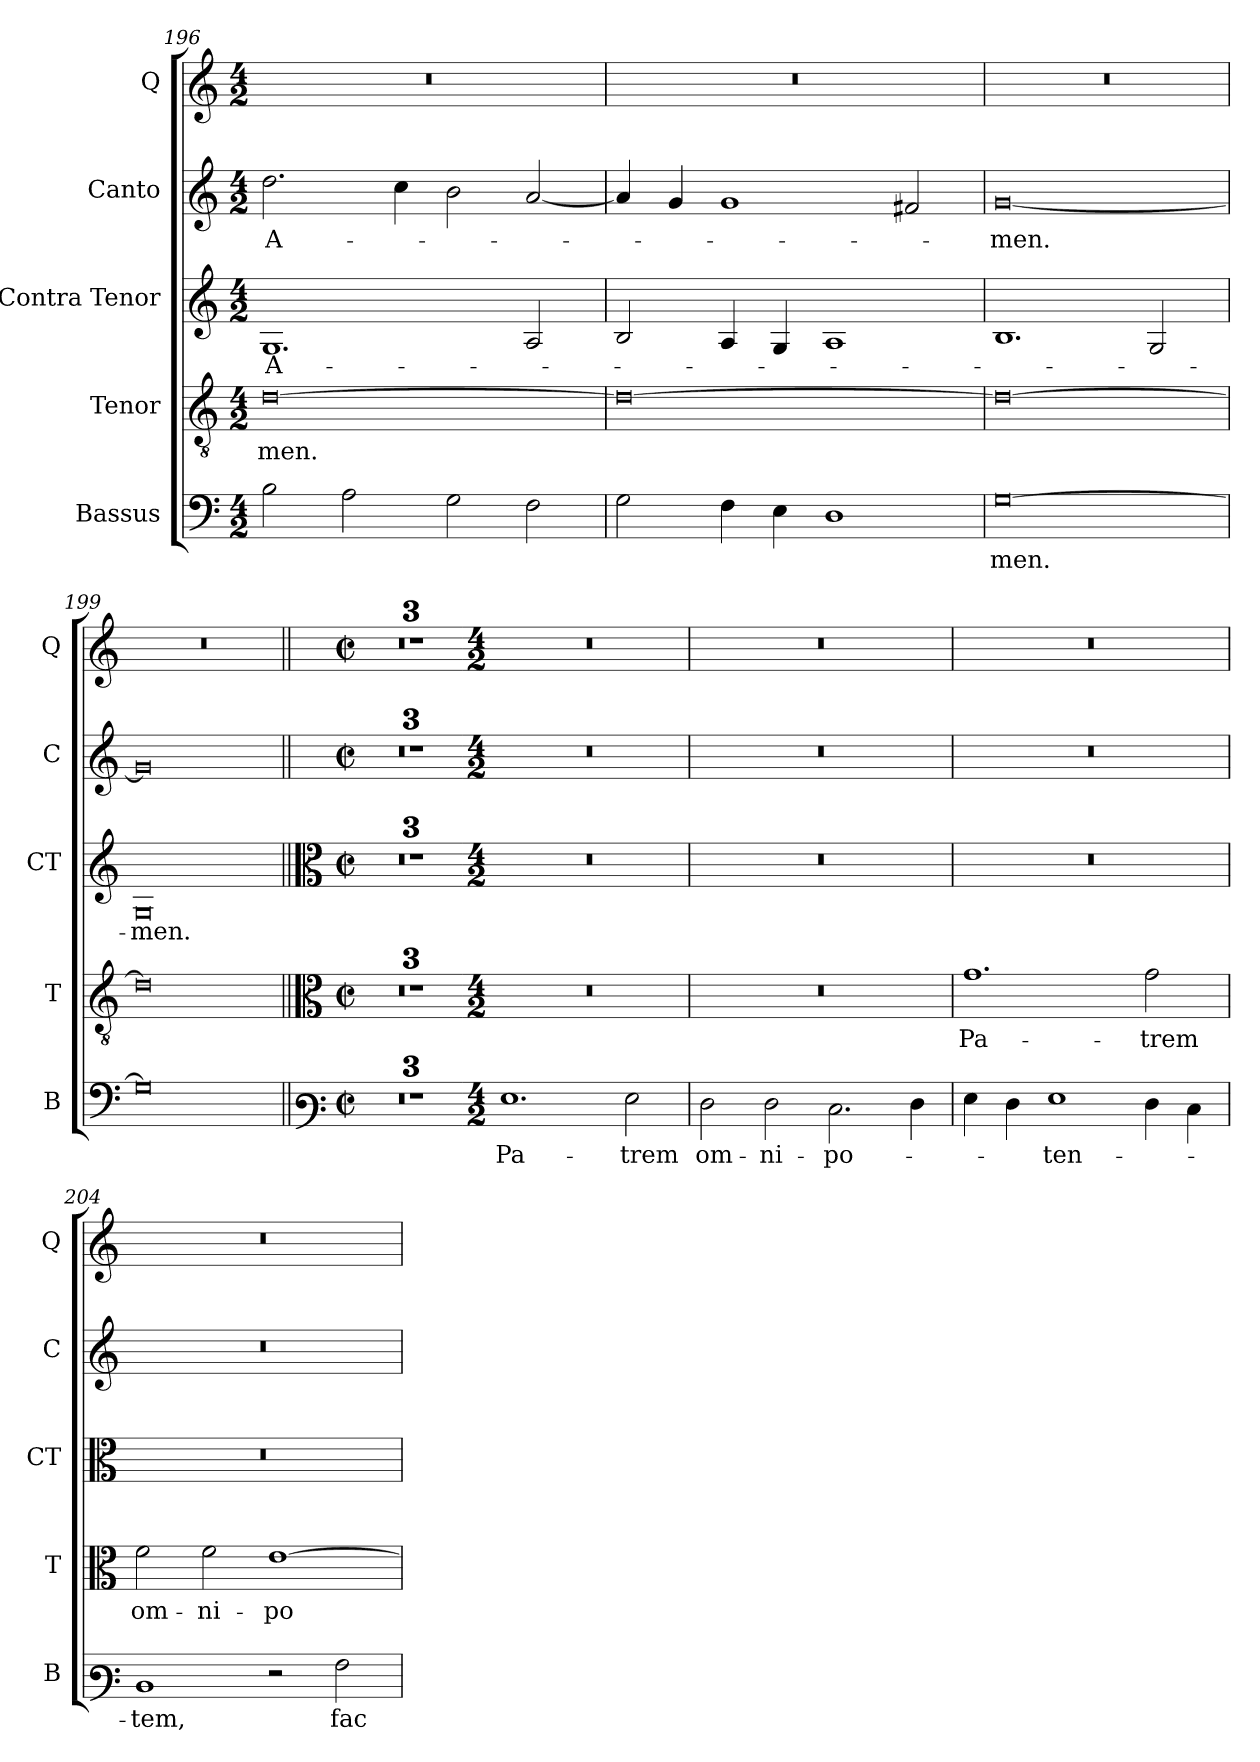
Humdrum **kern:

**kern	**text	**kern	**text	**kern	**text	**kern	**text	**kern
*part5	*part5	*part4	*part4	*part3	*part3	*part2	*part2	*part1
*staff5	*staff5	*staff4	*staff4	*staff3	*staff3	*staff2	*staff2	*staff1
*I"Bassus	*	*I"Tenor	*	*I"Contra Tenor	*	*I"Canto	*	*I"Q
*I'B	*	*I'T	*	*I'CT	*	*I'C	*	*I'Q
*clefF4	*	*clefGv2	*	*clefG2	*	*clefG2	*	*clefG2
*k[]	*	*k[]	*	*k[]	*	*k[]	*	*k[]
*C:	*	*C:	*	*C:	*	*C:	*	*C:
*M4/2	*	*M4/2	*	*M4/2	*	*M4/2	*	*M4/2
=196	=196	=196	=196	=196	=196	=196	=196	=196
!	!	!	!LO:LY:b	!	!	!	!	!
!	!	!	!	!	!LO:LY:b	!	!	!
!	!	!	!	!	!	!	!LO:LY:b	!
2B\	.	[0d	-men.	1.G	A-	2.dd\	A-	0r
2A\	.	.	.	.	.	.	.	.
.	.	.	.	.	.	4cc\	.	.
2G\	.	.	.	.	.	2b\	.	.
2F\	.	.	.	2A/	.	[2a/	.	.
=197	=197	=197	=197	=197	=197	=197	=197	=197
2G\	.	0d_	.	2B/	.	4a/]	.	0r
.	.	.	.	.	.	4g/	.	.
4F\	.	.	.	4A/	.	1g	.	.
4E\	.	.	.	4G/	.	.	.	.
1D	.	.	.	1A	.	.	.	.
.	.	.	.	.	.	2f#X/	.	.
=198	=198	=198	=198	=198	=198	=198	=198	=198
!	!LO:LY:b	!	!	!	!	!	!	!
!	!	!	!	!	!	!	!LO:LY:b	!
[0G	-men.	0d_	.	1.B	.	[0g	-men.	0r
.	.	.	.	2G/	.	.	.	.
=199	=199	=199	=199	=199	=199	=199	=199	=199
!	!	!	!	!	!LO:LY:b	!	!	!
0G]	.	0d]	.	0G	-men.	0g]	.	0r
!!LO:PB:g=z
=199X4||	=199X4||	=199X4||	=199X4||	=199X4||	=199X4||	=199X4||	=199X4||	=199X4||
*clefF3	*	*clefC3	*	*clefC3	*	*	*	*
*M2/2	*	*M2/2	*	*M2/2	*	*M2/2	*	*M2/2
*met(c|)	*	*met(c|)	*	*met(c|)	*	*met(c|)	*	*met(c|)
1ryy	.	1ryy	.	1ryy	.	1ryy	.	1r
=200	=200	=200	=200	=200	=200	=200	=200	=200
*M2/2	*	*M2/2	*	*M2/2	*	*M2/2	*	*M2/2
1ryy	.	1ryy	.	1ryy	.	1ryy	.	1r
=201	=201	=201	=201	=201	=201	=201	=201	=201
*clefF4	*	*clefGv2	*	*clefG2	*	*	*	*
1ryy	.	1ryy	.	1ryy	.	1ryy	.	1r
=201X5-	=201X5-	=201X5-	=201X5-	=201X5-	=201X5-	=201X5-	=201X5-	=201X5-
*M4/2	*	*M4/2	*	*M4/2	*	*M4/2	*	*M4/2
!	!LO:LY:b	!	!	!	!	!	!	!
1.G	Pa-	0r	.	0r	.	0r	.	0r
!	!LO:LY:b	!	!	!	!	!	!	!
2G\	-trem	.	.	.	.	.	.	.
=202	=202	=202	=202	=202	=202	=202	=202	=202
!	!LO:LY:b	!	!	!	!	!	!	!
2F\	om-	0r	.	0r	.	0r	.	0r
!	!LO:LY:b	!	!	!	!	!	!	!
2F\	-ni-	.	.	.	.	.	.	.
!	!LO:LY:b	!	!	!	!	!	!	!
2.E\	-po-	.	.	.	.	.	.	.
4F\	.	.	.	.	.	.	.	.
=203	=203	=203	=203	=203	=203	=203	=203	=203
!	!	!	!LO:LY:b	!	!	!	!	!
4G\	.	1.g	Pa-	0r	.	0r	.	0r
4F\	.	.	.	.	.	.	.	.
!	!LO:LY:b	!	!	!	!	!	!	!
1G	-ten-	.	.	.	.	.	.	.
!	!	!	!LO:LY:b	!	!	!	!	!
4F\	.	2g\	-trem	.	.	.	.	.
4E\	.	.	.	.	.	.	.	.
=204	=204	=204	=204	=204	=204	=204	=204	=204
!	!LO:LY:b	!	!	!	!	!	!	!
!	!	!	!LO:LY:b	!	!	!	!	!
1D	-tem,	2f\	om-	0r	.	0r	.	0r
!	!	!	!LO:LY:b	!	!	!	!	!
.	.	2f\	-ni-	.	.	.	.	.
!	!	!	!LO:LY:b	!	!	!	!	!
2r	.	[1e	-po-	.	.	.	.	.
!	!LO:LY:b	!	!	!	!	!	!	!
2A\	fac-	.	.	.	.	.	.	.
=	=	=	=	=	=	=	=	=
*-	*-	*-	*-	*-	*-	*-	*-	*-
